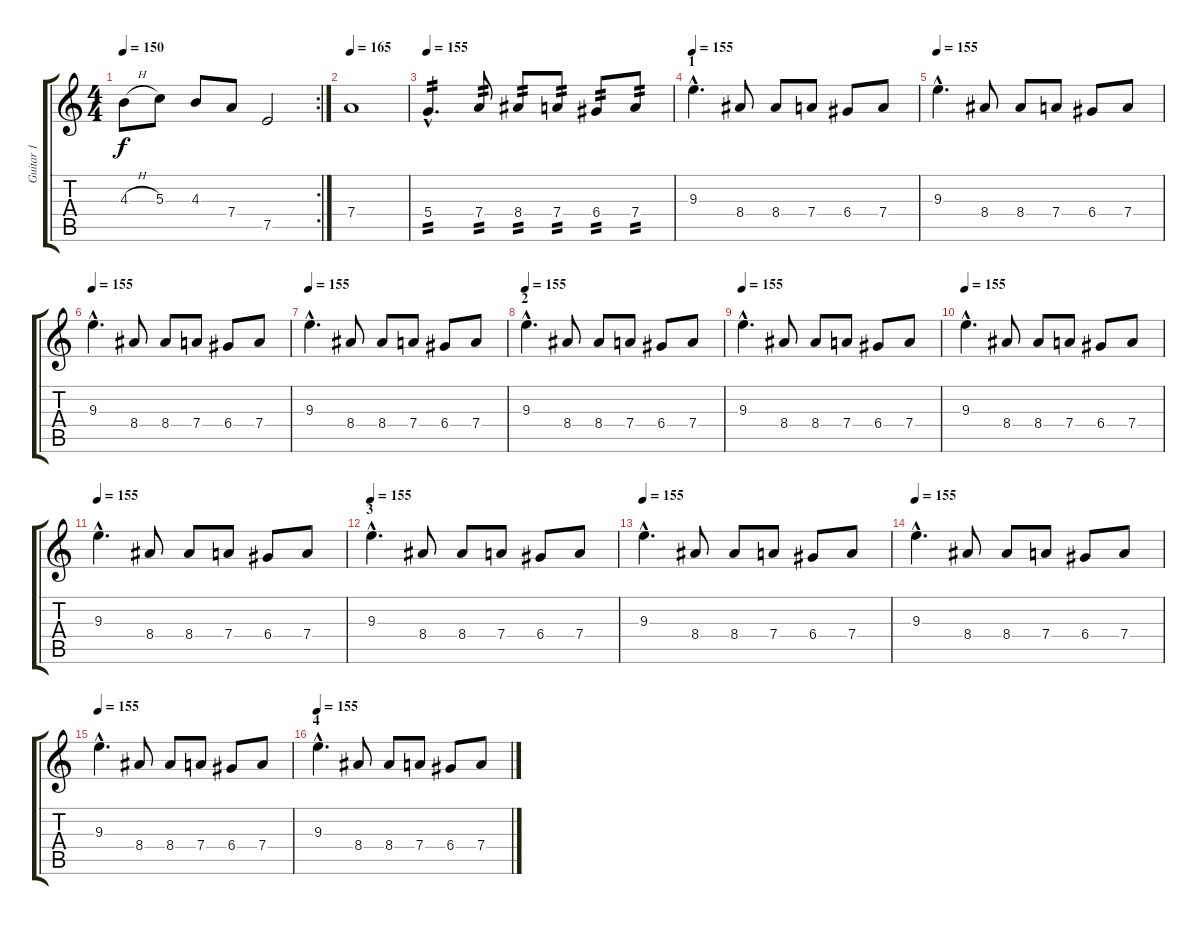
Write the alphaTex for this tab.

\track ("Guitar 1" "Guitar 1") {instrument distortionguitar}
\staff {score tabs}
\tuning (E4 B3 G3 D3 A2 E2) {hide}
\rc 2
\ts (4 4)
\tempo 150
\clef g2
\ks c
4.3{h}.8{dy f} 5.3.8 4.3.8 7.4.8 7.5.2 |
\tempo 155
\tempo 165
7.4.1 |
\tempo 155
5.4{hac}.4{d tp 2} 7.4.8{tp 2} 8.4.8{tp 2} 7.4.8{tp 2} 6.4.8{tp 2} 7.4.8{tp 2} |
\section ("" "1")
\tempo 155
9.3{hac}.4{d} 8.4.8 8.4.8 7.4.8 6.4.8 7.4.8 |
\tempo 155
9.3{hac}.4{d} 8.4.8 8.4.8 7.4.8 6.4.8 7.4.8 |
\tempo 155
9.3{hac}.4{d} 8.4.8 8.4.8 7.4.8 6.4.8 7.4.8 |
\tempo 155
9.3{hac}.4{d} 8.4.8 8.4.8 7.4.8 6.4.8 7.4.8 |
\section ("" "2")
\tempo 155
9.3{hac}.4{d} 8.4.8 8.4.8 7.4.8 6.4.8 7.4.8 |
\tempo 155
9.3{hac}.4{d} 8.4.8 8.4.8 7.4.8 6.4.8 7.4.8 |
\tempo 155
9.3{hac}.4{d} 8.4.8 8.4.8 7.4.8 6.4.8 7.4.8 |
\tempo 155
9.3{hac}.4{d} 8.4.8 8.4.8 7.4.8 6.4.8 7.4.8 |
\section ("" "3")
\tempo 155
9.3{hac}.4{d} 8.4.8 8.4.8 7.4.8 6.4.8 7.4.8 |
\tempo 155
9.3{hac}.4{d} 8.4.8 8.4.8 7.4.8 6.4.8 7.4.8 |
\tempo 155
9.3{hac}.4{d} 8.4.8 8.4.8 7.4.8 6.4.8 7.4.8 |
\tempo 155
9.3{hac}.4{d} 8.4.8 8.4.8 7.4.8 6.4.8 7.4.8 |
\section ("" "4")
\tempo 155
9.3{hac}.4{d} 8.4.8 8.4.8 7.4.8 6.4.8 7.4.8
